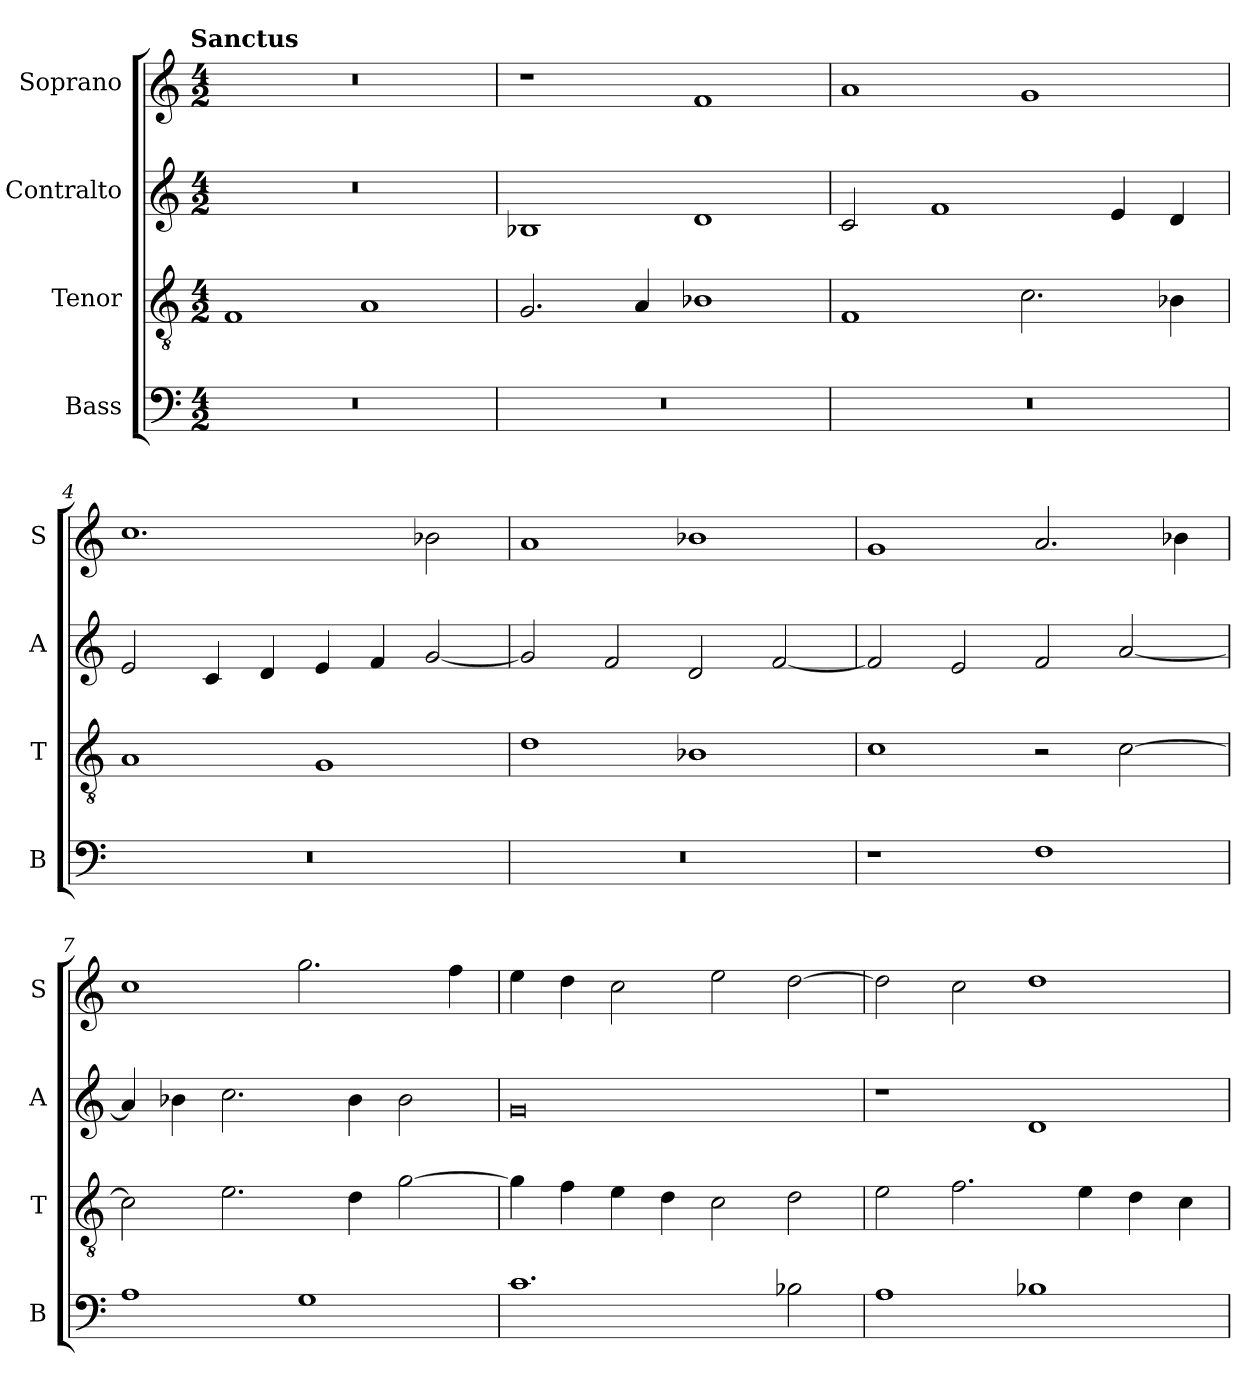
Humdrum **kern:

**kern	**kern	**kern	**kern
*part4	*part3	*part2	*part1
*staff4	*staff3	*staff2	*staff1
*I"Bass	*I"Tenor	*I"Contralto	*I"Soprano
*I'B	*I'T	*I'A	*I'S
*clefF4	*clefGv2	*clefG2	*clefG2
*k[]	*k[]	*k[]	*k[]
!!LO:TX:omd:t=Sanctus
*M4/2	*M4/2	*M4/2	*M4/2
=1	=1	=1	=1
0r	1F	0r	0r
.	1A	.	.
=2	=2	=2	=2
0r	2.G	1B-X	1r
.	4A	.	.
.	1B-X	1d	1f
=3	=3	=3	=3
0r	1F	2c	1a
.	.	1f	.
.	2.c	.	1g
.	.	4e	.
.	4B-X	4d	.
=4	=4	=4	=4
0r	1A	2e	1.cc
.	.	4c	.
.	.	4d	.
.	1G	4e	.
.	.	4f	.
.	.	[2g	2b-X
=5	=5	=5	=5
0r	1d	2g]	1a
.	.	2f	.
.	1B-X	2d	1b-X
.	.	[2f	.
=6	=6	=6	=6
1r	1c	2f]	1g
.	.	2e	.
1F	2r	2f	2.a
.	[2c	[2a	.
.	.	.	4b-X
=7	=7	=7	=7
1A	2c]	4a]	1cc
.	.	4b-X	.
.	2.e	2.cc	.
1G	.	.	2.gg
.	4d	4b-	.
.	[2g	2b-	.
.	.	.	4ff
=8	=8	=8	=8
1.c	4g]	0g	4ee
.	4f	.	4dd
.	4e	.	2cc
.	4d	.	.
.	2c	.	2ee
2B-X	2d	.	[2dd
=9	=9	=9	=9
1A	2e	1r	2dd]
.	2.f	.	2cc
1B-X	.	1d	1dd
.	4e	.	.
.	4d	.	.
.	4c	.	.
=	=	=	=
*-	*-	*-	*-
